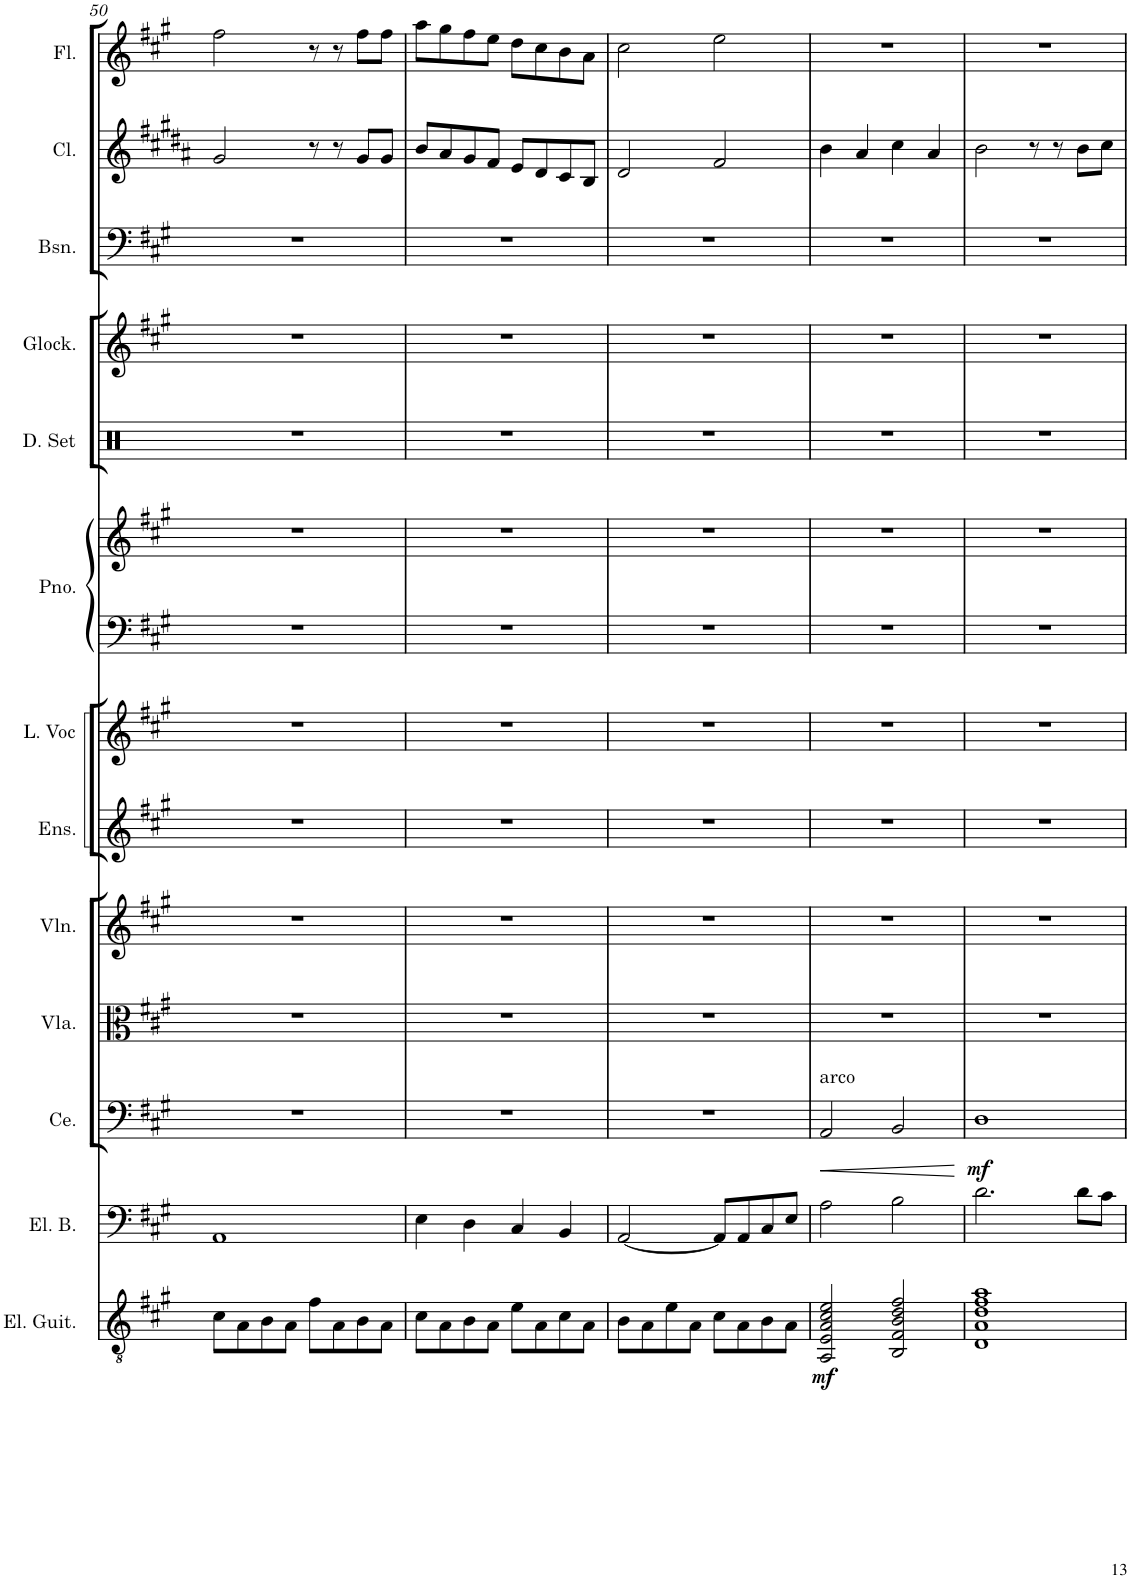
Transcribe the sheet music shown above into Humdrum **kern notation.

**kern	**dynam	**kern	**kern	**dynam	**kern	**kern	**kern	**kern	**kern	**kern	**kern	**kern	**kern	**kern	**kern
*part13	*part13	*part12	*part11	*part11	*part10	*part9	*part8	*part7	*part6	*part6	*part5	*part4	*part3	*part2	*part1
*staff14	*staff14	*staff13	*staff12	*staff12	*staff11	*staff10	*staff9	*staff8	*staff7	*staff6	*staff5	*staff4	*staff3	*staff2	*staff1
*I"Electric Guitar	*	*I"Electric Bass	*I"Cello	*	*I"Viola	*I"Violin	*I"Ensemble	*I"Lead Vocal	*I"Piano	*	*I"Drumset	*I"Glockenspiel	*I"Bassoon	*I"Clarinet	*I"Flute
*I'El. Guit.	*	*I'El. B.	*I'Ce.	*	*I'Vla.	*I'Vln.	*I'Ens.	*I'L. Voc	*I'Pno.	*	*I'D. Set	*I'Glock.	*I'Bsn.	*I'Cl.	*I'Fl.
!!LO:PB:g=z
*clefGv2	*	*clefF4	*clefF4	*	*clefC3	*clefG2	*clefG2	*clefG2	*clefF4	*clefG2	*clefX	*clefG2	*clefF4	*clefG2	*clefG2
*	*	*Trd7c12	*	*	*	*	*	*	*	*	*	*Trd-14c-24	*	*Trd1c2	*
*k[f#c#g#]	*	*k[f#c#g#]	*k[f#c#g#]	*	*k[f#c#g#]	*k[f#c#g#]	*k[f#c#g#]	*k[f#c#g#]	*k[f#c#g#]	*k[f#c#g#]	*k[f#c#g#]	*k[f#c#g#]	*k[f#c#g#]	*k[f#c#g#d#a#]	*k[f#c#g#]
*M4/4	*	*M4/4	*M4/4	*	*M4/4	*M4/4	*M4/4	*M4/4	*M4/4	*M4/4	*M4/4	*M4/4	*M4/4	*M4/4	*M4/4
=50	=50	=50	=50	=50	=50	=50	=50	=50	=50	=50	=50	=50	=50	=50	=50
8c#\L	.	1AA	1r	.	1r	1r	1r	1r	1r	1r	1r	1r	1r	2g#/	2ff#\
8A\	.	.	.	.	.	.	.	.	.	.	.	.	.	.	.
8B\	.	.	.	.	.	.	.	.	.	.	.	.	.	.	.
8A\J	.	.	.	.	.	.	.	.	.	.	.	.	.	.	.
8f#\L	.	.	.	.	.	.	.	.	.	.	.	.	.	8r	8r
8A\	.	.	.	.	.	.	.	.	.	.	.	.	.	8r	8r
8B\	.	.	.	.	.	.	.	.	.	.	.	.	.	8g#/L	8ff#\L
8A\J	.	.	.	.	.	.	.	.	.	.	.	.	.	8g#/J	8ff#\J
=51	=51	=51	=51	=51	=51	=51	=51	=51	=51	=51	=51	=51	=51	=51	=51
8c#\L	.	4E\	1r	.	1r	1r	1r	1r	1r	1r	1r	1r	1r	8b/L	8aa\L
8A\	.	.	.	.	.	.	.	.	.	.	.	.	.	8a#/	8gg#\
8B\	.	4D\	.	.	.	.	.	.	.	.	.	.	.	8g#/	8ff#\
8A\J	.	.	.	.	.	.	.	.	.	.	.	.	.	8f#/J	8ee\J
8e\L	.	4C#/	.	.	.	.	.	.	.	.	.	.	.	8e/L	8dd\L
8A\	.	.	.	.	.	.	.	.	.	.	.	.	.	8d#/	8cc#\
8c#\	.	4BB/	.	.	.	.	.	.	.	.	.	.	.	8c#/	8b\
8A\J	.	.	.	.	.	.	.	.	.	.	.	.	.	8B/J	8a\J
=52	=52	=52	=52	=52	=52	=52	=52	=52	=52	=52	=52	=52	=52	=52	=52
8B\L	.	[2AA/	1r	.	1r	1r	1r	1r	1r	1r	1r	1r	1r	2d#/	2cc#\
8A\	.	.	.	.	.	.	.	.	.	.	.	.	.	.	.
8e\	.	.	.	.	.	.	.	.	.	.	.	.	.	.	.
8A\J	.	.	.	.	.	.	.	.	.	.	.	.	.	.	.
8c#\L	.	8AA/L]	.	.	.	.	.	.	.	.	.	.	.	2f#/	2ee\
8A\	.	8AA/	.	.	.	.	.	.	.	.	.	.	.	.	.
8B\	.	8C#/	.	.	.	.	.	.	.	.	.	.	.	.	.
8A\J	.	8E/J	.	.	.	.	.	.	.	.	.	.	.	.	.
=53	=53	=53	=53	=53	=53	=53	=53	=53	=53	=53	=53	=53	=53	=53	=53
!	!	!	!LO:TX:a:t=arco	!	!	!	!	!	!	!	!	!	!	!	!
!	!LO:DY:b	!	!	!LO:HP:b	!	!	!	!	!	!	!	!	!	!	!
2AA/ 2E/ 2A/ 2c#/ 2e/	mf	2A\	2AA/	<	1r	1r	1r	1r	1r	1r	1r	1r	1r	4b\	1r
.	.	.	.	.	.	.	.	.	.	.	.	.	.	4a#/	.
2BB/ 2F#/ 2B/ 2d/ 2f#/	.	2B\	2BB/	.	.	.	.	.	.	.	.	.	.	4cc#\	.
.	.	.	.	.	.	.	.	.	.	.	.	.	.	4a#/	.
.	.	.	.	[	.	.	.	.	.	.	.	.	.	.	.
=54	=54	=54	=54	=54	=54	=54	=54	=54	=54	=54	=54	=54	=54	=54	=54
!	!	!	!	!LO:DY:b	!	!	!	!	!	!	!	!	!	!	!
1D 1A 1d 1f# 1a	.	2.d\	1D	mf	1r	1r	1r	1r	1r	1r	1r	1r	1r	2b\	1r
.	.	.	.	.	.	.	.	.	.	.	.	.	.	8r	.
.	.	.	.	.	.	.	.	.	.	.	.	.	.	8r	.
.	.	8d\L	.	.	.	.	.	.	.	.	.	.	.	8b\L	.
.	.	8c#\J	.	.	.	.	.	.	.	.	.	.	.	8cc#\J	.
=	=	=	=	=	=	=	=	=	=	=	=	=	=	=	=
*-	*-	*-	*-	*-	*-	*-	*-	*-	*-	*-	*-	*-	*-	*-	*-
